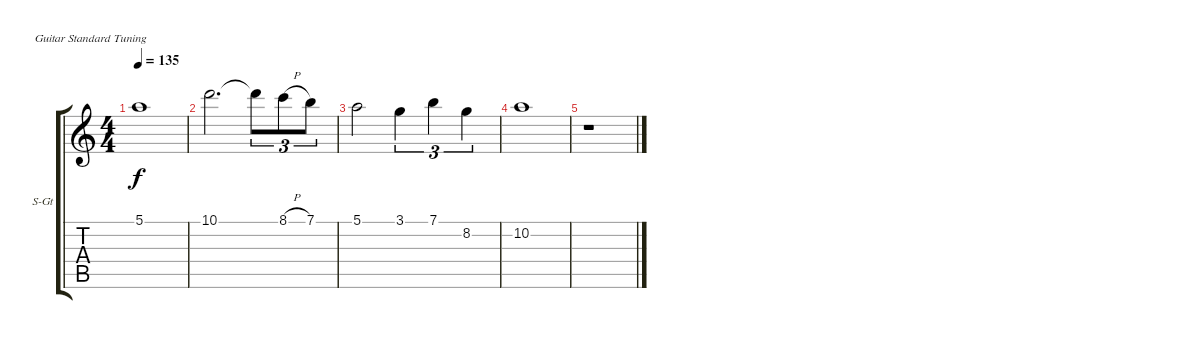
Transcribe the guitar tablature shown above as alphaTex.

\bracketExtendMode groupsimilarinstruments
\firstSystemTrackNameOrientation horizontal
\otherSystemsTrackNameOrientation horizontal
\track ("Acoustic Lead Guitar" "S-Gt") {instrument acousticguitarsteel}
\staff {score tabs}
\tuning (E4 B3 G3 D3 A2 E2)
\ts (4 4)
\tempo 135
\clef g2
\scale
0.333333
\ks c
5.1.1{dy f} |
\scale
0.333333 10.1.2{d} 10.1{t}.8{tu (3 2)} 8.1{h}.8{tu (3 2)} 7.1.8{tu (3 2)} |
\scale
0.333333 5.1.2 3.1.4{tu (3 2)} 7.1.4{tu (3 2)} 8.2.4{tu (3 2)} |
10.2.1 |
r.1
